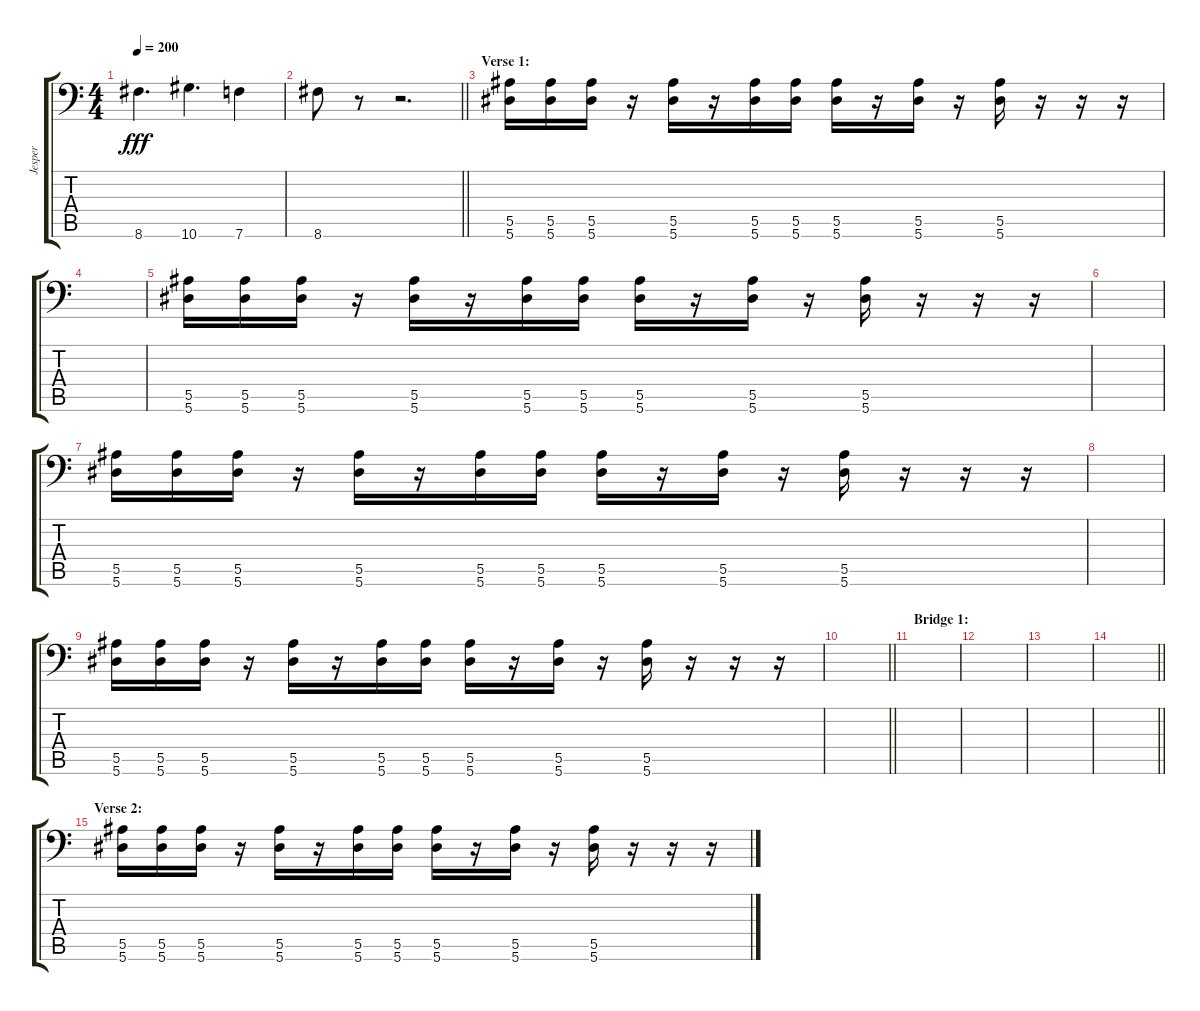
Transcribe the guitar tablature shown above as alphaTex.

\track ("Jesper" "Jesper") {instrument distortionguitar}
\staff {score tabs}
\tuning (C4 G3 Eb3 Bb2 F2 Bb1) {hide}
\ts (4 4)
\tempo 200
\clef f4
\ks c
8.6.4{d dy fff} 10.6.4{d} 7.6.4 |
\barLineRight lightlight
8.6.8 r.8 r.2{d} |
\section ("" "Verse 1:")
(5.5 5.6).16 (5.5 5.6).16 (5.5 5.6).16 r.16 (5.5 5.6).16 r.16 (5.5 5.6).16 (5.5 5.6).16 (5.5 5.6).16 r.16 (5.5 5.6).16 r.16 (5.5 5.6).16 r.16 r.16 r.16 |
|
(5.5 5.6).16 (5.5 5.6).16 (5.5 5.6).16 r.16 (5.5 5.6).16 r.16 (5.5 5.6).16 (5.5 5.6).16 (5.5 5.6).16 r.16 (5.5 5.6).16 r.16 (5.5 5.6).16 r.16 r.16 r.16 |
|
(5.5 5.6).16 (5.5 5.6).16 (5.5 5.6).16 r.16 (5.5 5.6).16 r.16 (5.5 5.6).16 (5.5 5.6).16 (5.5 5.6).16 r.16 (5.5 5.6).16 r.16 (5.5 5.6).16 r.16 r.16 r.16 |
|
(5.5 5.6).16 (5.5 5.6).16 (5.5 5.6).16 r.16 (5.5 5.6).16 r.16 (5.5 5.6).16 (5.5 5.6).16 (5.5 5.6).16 r.16 (5.5 5.6).16 r.16 (5.5 5.6).16 r.16 r.16 r.16 |
\barLineRight lightlight
|
\section ("" "Bridge 1:")
|
|
|
\barLineRight lightlight
|
\section ("" "Verse 2:")
(5.5 5.6).16 (5.5 5.6).16 (5.5 5.6).16 r.16 (5.5 5.6).16 r.16 (5.5 5.6).16 (5.5 5.6).16 (5.5 5.6).16 r.16 (5.5 5.6).16 r.16 (5.5 5.6).16 r.16 r.16 r.16
